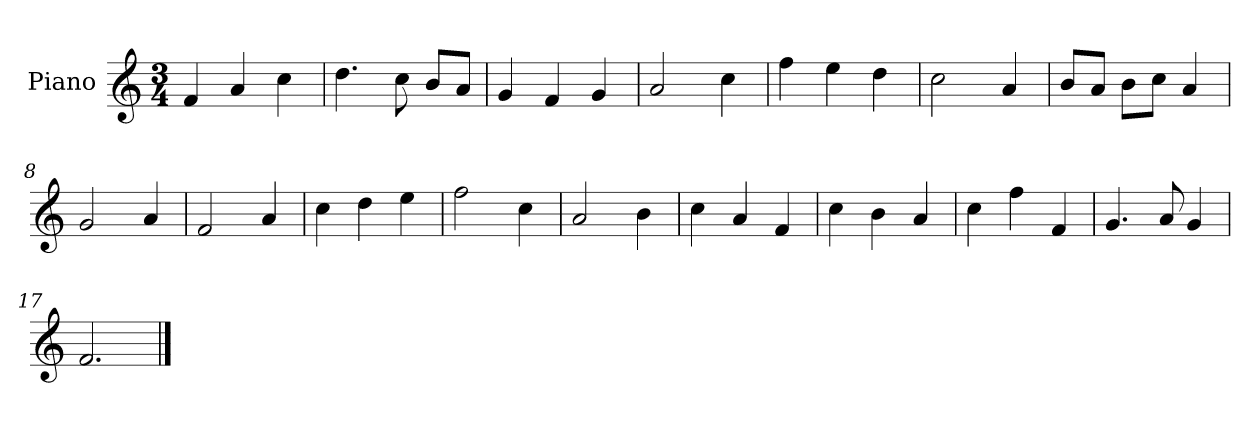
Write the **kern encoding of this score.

**kern
*part1
*staff1
*I"Piano
*I'Pno.
*clefG2
*k[]
*M3/4
*MM120
=1
4f/
4a/
4cc\
=2
4.dd\
8cc\
8b/L
8a/J
=3
4g/
4f/
4g/
=4
2a/
4cc\
=5
4ff\
4ee\
4dd\
=6
2cc\
4a/
=7
8b/L
8a/J
8b\L
8cc\J
4a/
=8
2g/
4a/
=9
2f/
4a/
=10
4cc\
4dd\
4ee\
=11
2ff\
4cc\
=12
2a/
4b\
=13
4cc\
4a/
4f/
=14
4cc\
4b\
4a/
!!LO:LB:g=z
=15
4cc\
4ff\
4f/
=16
4.g/
8a/
4g/
=17
2.f/
==
*-
